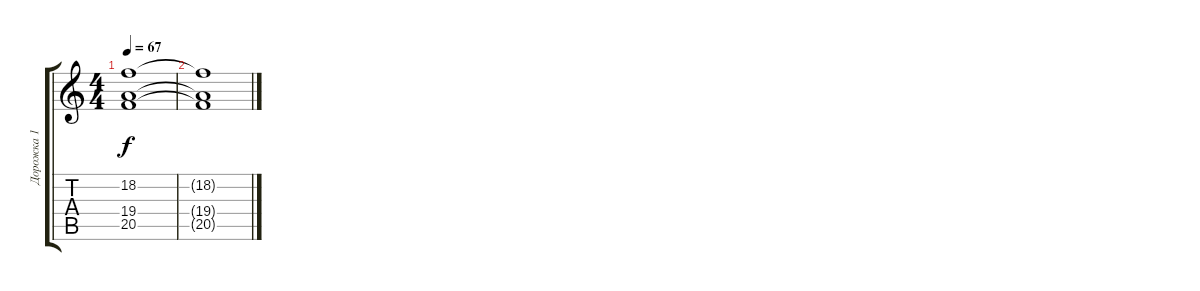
\track ("Дорожка 1" "Дорожка 1") {instrument brightacousticpiano}
\staff {score tabs}
\tuning (E4 B3 G3 D3 A2 E2) {hide}
\ts (4 4)
\tempo 67
\clef g2
\ks c
(18.2 19.4 20.5).1{dy f} |
(18.2{t} 19.4{t} 20.5{t}).1
